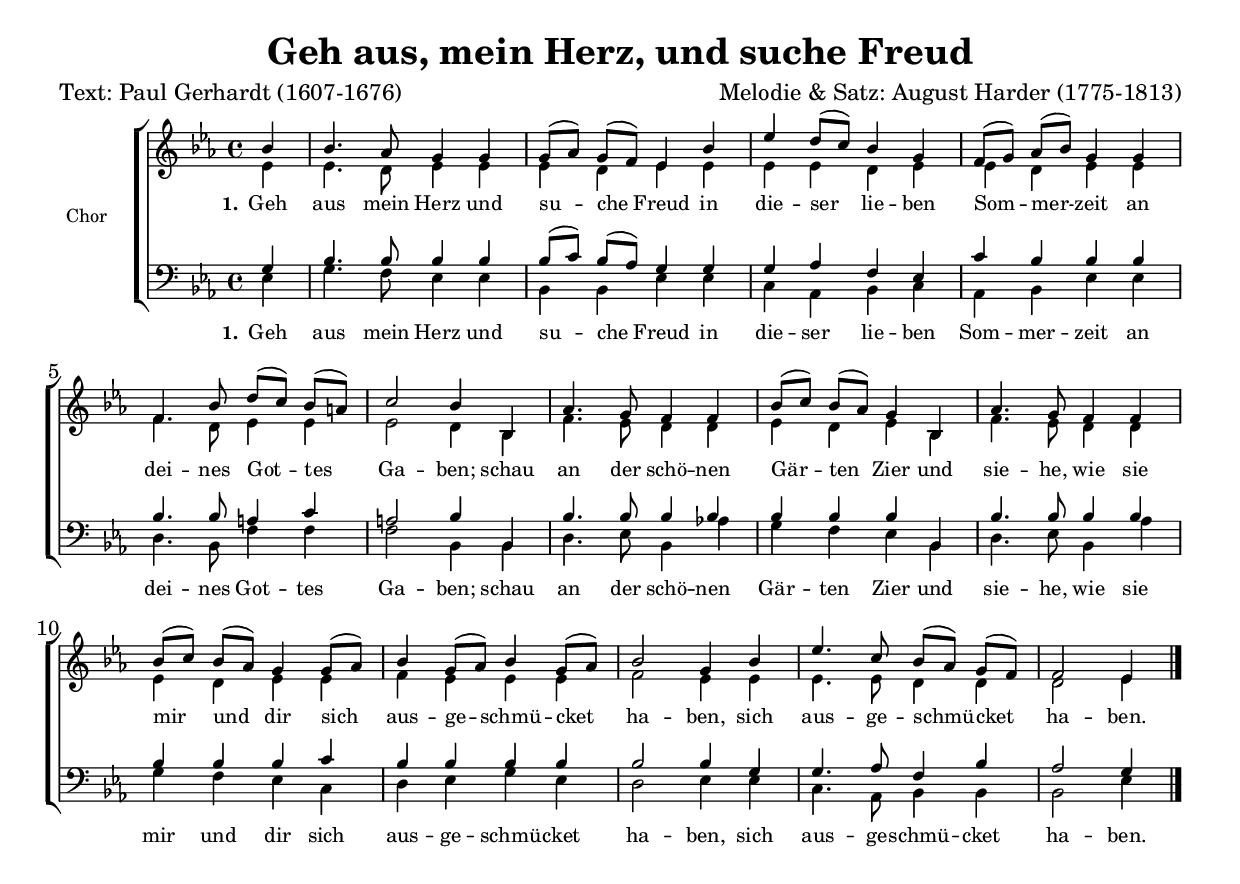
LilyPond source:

\version "2.22.1"

\header {
  title = "Geh aus, mein Herz, und suche Freud"
  composer = "Melodie & Satz: August Harder (1775-1813)"
  poet = "Text: Paul Gerhardt (1607-1676)"
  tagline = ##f
}

\paper {
  #(set-paper-size "a4")
}

\layout {
  #(layout-set-staff-size 16)
  \override Score.BarNumber.font-size = #1
}

\version "2.22.1"

global = {
  \key es \major
  \time 4/4
  \partial 4
}

nSopran = \relative c'' {
  \global
  \dynamicUp
  bes4 | bes4. as8 g4 g | g8([ as]) g([ f]) es4 
  bes' | es d8([ c]) bes4 g | f8([ g]) as([ bes]) g4
  g | f4. bes8 d([ c]) bes([ a]) | c2 bes4
  \repeat unfold 2 {bes, | as'4. g8 f4 f | bes8([ c]) bes([ as]) g4}
  g8([ as]) | bes4 g8([ as]) bes4 g8([ as]) | bes2 g4
  bes4 | es4. c8 bes([ as]) g([ f]) | f2 es4 \bar "|."
}

nAlt = \relative c' {
  \global
  \dynamicUp
  es4 | es4. d8 es4 es | es d es
  es | es es d es | es d es
  es | f4. d8 es4 es | es2 d4
  \repeat unfold 2 {bes | f'4. es8 d4 d | es d es}
  es | f es es es | f2 es4 
  es | es4. es8 d4 d | d2 es4 \bar "|."
}

nTenor = \relative c' {
  \global
  \dynamicUp
  g4 | bes4. bes8 bes4 bes | bes8([ c]) bes([ as]) g4
  g | g as f es | c' bes bes
  bes | bes4. bes8 a4 c | a2 bes4
  \repeat unfold 2 {bes, | bes'4. bes8 bes4 bes | bes bes bes}
  c | bes bes bes bes | bes2 bes4 
  g | g4. as8 f4 bes | as2 g4 \bar "|."
}

nBass = \relative c {
  \global
  \dynamicUp
  es4 | g4. f8 es4 es | bes bes es
  es | c as bes c | as bes es
  es | d4. bes8 f'4 f | f2 bes,4
  \repeat unfold 2 {bes4 | d4. es8 bes4 as' | g f es}
  c | d es g es | d2 es4 
  es | c4. as8 bes4 bes | bes2 es4 \bar "|." 
}

tEins = \lyricmode {
  \set stanza = "1."
  Geh aus mein Herz und su -- che Freud
  in die -- ser lie -- ben Som -- mer -- zeit
  an dei -- nes Got -- tes Ga -- ben;
  schau an der schö -- nen Gär -- ten Zier
  und sie -- he, wie sie mir und dir
  sich aus -- ge -- schmü -- cket ha -- ben,
  sich aus -- ge -- schmü -- cket ha -- ben.
}

tZwei = \lyricmode {
  \set stanza = "2."
  Die Bäu -- me ste -- hen vol -- ler Laub,
  das Erd -- reich de -- cket sei -- nen Staub
  mit ei -- nem grü -- nen Klei -- de;
  Nar -- zis -- sus und die Tu -- li -- pan,
  die zie -- hen sich viel schö -- ner an
  als Sa -- lo -- mo -- nis Sei -- de,
  als Sa -- lo -- mo -- nis Sei -- de.
}

tDrei = \lyricmode {
  \set stanza = "3."
  Die Ler -- che schwingt sich in die Luft,
  das Täub -- lein fliegt aus sei -- ner Kluft
  und macht sich in die Wäl -- der;
  die hoch -- be -- gab -- te Nach -- ti -- gall
  er -- götzt und füllt mit ih -- rem Schall
  Berg, Hü -- gel, Tal und Fel -- der,
  Berg, Hü -- gel, Tal und Fel -- der.
}

tVier = \lyricmode {
  \set stanza = "4."
  Die Glu -- cke führt ihr Völk -- lein aus,
  der Storch baut und be -- wohnt sein Haus,
  das Schwälb -- lein speist die Jun -- gen,
  der schnel -- le Hirsch, das leich -- te Reh 
  ist froh und kommt aus sei -- ner Höh
  ins tie -- fe Gras ge -- sprun -- gen, 
  ins tie -- fe Gras ge -- sprun -- gen.
}

tFünf = \lyricmode {
  \set stanza = "5."
  Die Bäch -- lein rau -- schen in dem Sand
  und ma -- len sich an ih -- rem Rand
  mit schat -- ten -- rei -- chen Myr -- ten;
  Die Wie -- sen lie -- gen hart da -- bei
  und klin -- gen ganz vom Lust -- ge -- schrei
  der Schaf und ih -- rer Hir -- ten,
  der Schaf und ih -- rer Hir -- ten.
}

tSechs = \lyricmode {
  \set stanza = "6."
  Die un -- ver -- dross -- ne Bie -- nen -- schar
  fliegt hin und her, sucht hier und da
  ihr ed -- le Ho -- nig -- spei -- se;
  des sü -- ßen Wein -- stocks star -- ker Saft 
  bringt täg -- lich neu -- e Stärk und Kraft
  in sei -- nem schwa -- chen Rei -- se,
  in sei -- nem schwa -- chen Rei -- se.
}

tSieben = \lyricmode {
  \set stanza = "7."
  Der Wei -- zen wäch -- set mit Ge -- walt;
  da -- rü -- ber jauch -- zet Jung und Alt
  und rühmt die gro -- ße Gü -- te
  des, der so ü -- ber -- flie -- ßend labt
  und mit so man -- chem Gut be -- gabt
  das men -- schli -- che Ge -- mü -- te,
  das men -- schli -- che Ge -- mü -- te.
}

tAcht = \lyricmode {
  \set stanza = "8."
  Ich sel -- ber kann und mag nicht ruhn,
  des gro -- ßen Got -- tes gro -- ßes Tun
  er -- weckt mir al -- le Sin -- nen;
  ich sin -- ge mit, wenn al -- les singt,
  und las -- se, was dem Höchs -- ten klingt,
  aus mei -- nem Her -- zen rin -- nen,
  aus mei -- nem Her -- zen rin -- nen.
}

tNeun = \lyricmode {
  \set stanza = "9."
  Ach, denk ich, bist du hier so schön
  und lässt du's uns so lieb -- lich gehn
  auf die -- ser ar -- men Er -- den:
  Was will doch wohl nach die -- ser Welt
  dort in dem rei -- chen Him -- mels -- zelt
  und gül -- dnen Schlos -- se wer -- den,
  und gül -- dnen Schlos -- se wer -- den!
}

tZehn = \lyricmode {
  \set stanza = "10."
  Welch ho -- he Lust, welch hel -- ler Schein
  wird wohl in Chris -- ti Gar -- ten sein!
  Wie muss es da wohl klin -- gen,
  da so viel tau -- send Se -- ra -- phim
  mit un -- ver -- dross -- nem Mund und Stimm
  ihr Hal -- le -- lu -- ja sin -- gen,
  ihr Hal -- le -- lu -- ja sin -- gen.
}

tElf = \lyricmode {
  \set stanza = "11."
  O wär ich da! O stünd ich schon,
  ach sü -- ßer Gott, vor dei -- nem Thron
  und trü -- ge mei -- ne Pal -- men:
  So wollt ich nach der En -- gel Weis
  er -- hö -- hen dei -- nes Na -- mens Preis
  mit tau -- send schö -- nen Psal -- men,
  mit tau -- send schö -- nen Psal -- men.
}

tZwölf = \lyricmode {
  \set stanza = "12."
  Doch gleich -- wohl will ich, weil ich noch
  hier tra -- ge  die -- ses Lei -- bes Joch,
  auch nicht gar stil -- le schwei -- gen;
  mein Her -- ze soll sich fort und fort 
  an die -- sem und an al -- lem Ort 
  zu dei -- nem Lo -- be nei -- gen,
  zu dei -- nem Lo -- be nei -- gen.
}

tDreizehn = \lyricmode {
  \set stanza = "13."
  Hilf mir und seg -- ne mei -- nen Geist
  mit Se -- gen, der vom Him -- mel fleußt,
  dass ich dir ste -- tig blü -- he;
  gib, dass der Som -- mer dei -- ner Gnad 
  in mei -- ner See -- le früh und spat
  viel Glau -- bens -- früch -- te zie -- he,
  viel Glau -- bens -- früch -- te zie -- he.
}

tVierzehn = \lyricmode {
  \set stanza = "14."
  Mach in mir dei -- nem Geis -- te Raum,
  dass ich dir werd ein gu -- ter Baum,
  und lass mich Wur -- zel trei -- ben.
  Ver -- lei -- he, dass zu dei -- nem Ruhm
  ich dei -- nes Gar -- tens schö -- ne Blum
  und Pflan -- ze mö -- ge blei -- ben,
  und Pflan -- ze mö -- ge blei -- ben.
}

tFünfzehn = \lyricmode {
  \set stanza = "15."
  Er -- wäh -- le mich zum Pa -- ra -- deis
  und lass mich bis zur letz -- ten Reis
  an Leib und See -- le grü -- nen,
  so will ich dir und dei -- ner Ehr
  al -- lein und sons -- ten kei -- nem mehr
  hier und dort e -- wig die -- nen,
  hier und dort e -- wig die -- nen.
}


%%%%%% ZWEIZEILIGE NOTATION %%%%%%%%

choirmidi = \with { midiInstrument = "choir aahs" }

sOben = \new Staff \with {
  \choirmidi
} { <<
      \new Voice = "vSopran" {\voiceOne \nSopran}
      \new Voice = "vAlt" {\voiceTwo \nAlt}
      \new Lyrics \lyricsto "vSopran" {\tEins}
    >> }


sUnten = \new Staff \with {
  \choirmidi
} { \clef bass <<
      \new Voice = "vTenor" {\voiceOne \nTenor}
      \new Voice = "vBAss" {\voiceTwo \nBass}
      \new Lyrics \lyricsto "vTenor" {\tEins}
    >> }

\score {
  \new ChoirStaff \with {instrumentName = "Chor"}<<
    \accidentalStyle Score.modern % damit Erinnerungsvorzeichen nächster Takt
    \sOben
    \sUnten
  >>
  \layout { }
  \midi {
    \tempo 4=100
  }


}
